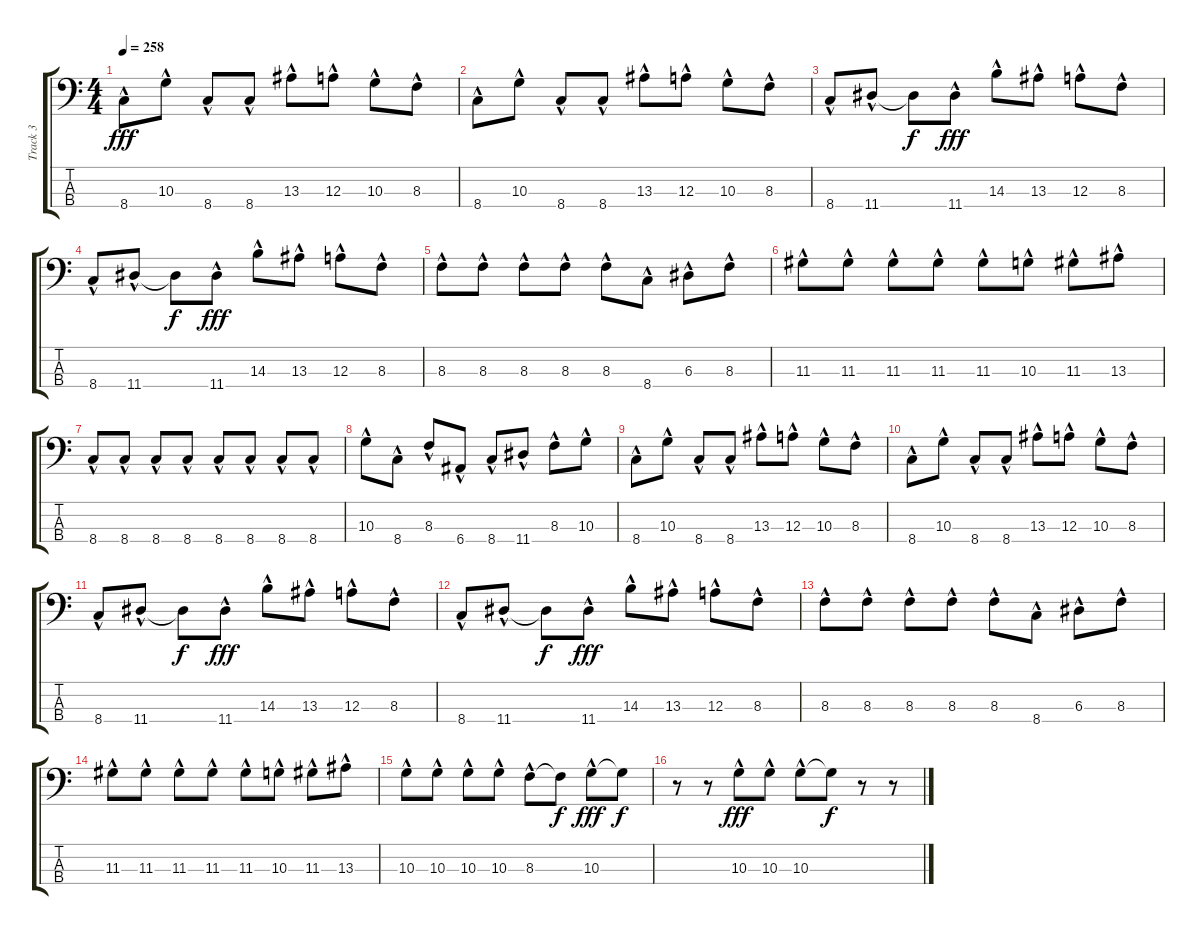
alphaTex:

\track ("Track 3" "Track 3") {instrument electricbasspick}
\staff {score tabs}
\tuning (G2 D2 A1 E1) {hide}
\ts (4 4)
\tempo 258
\clef f4
\ks c
8.4{hac}.8{dy fff} 10.3{hac}.8 8.4{hac}.8 8.4{hac}.8 13.3{hac}.8 12.3{hac}.8 10.3{hac}.8 8.3{hac}.8 |
8.4{hac}.8 10.3{hac}.8 8.4{hac}.8 8.4{hac}.8 13.3{hac}.8 12.3{hac}.8 10.3{hac}.8 8.3{hac}.8 |
8.4{hac}.8 11.4{hac}.8 11.4{t}.8{dy f} 11.4{hac}.8{dy fff} 14.3{hac}.8 13.3{hac}.8 12.3{hac}.8 8.3{hac}.8 |
8.4{hac}.8 11.4{hac}.8 11.4{t}.8{dy f} 11.4{hac}.8{dy fff} 14.3{hac}.8 13.3{hac}.8 12.3{hac}.8 8.3{hac}.8 |
8.3{hac}.8 8.3{hac}.8 8.3{hac}.8 8.3{hac}.8 8.3{hac}.8 8.4{hac}.8 6.3{hac}.8 8.3{hac}.8 |
11.3{hac}.8 11.3{hac}.8 11.3{hac}.8 11.3{hac}.8 11.3{hac}.8 10.3{hac}.8 11.3{hac}.8 13.3{hac}.8 |
8.4{hac}.8 8.4{hac}.8 8.4{hac}.8 8.4{hac}.8 8.4{hac}.8 8.4{hac}.8 8.4{hac}.8 8.4{hac}.8 |
10.3{hac}.8 8.4{hac}.8 8.3{hac}.8 6.4{hac}.8 8.4{hac}.8 11.4{hac}.8 8.3{hac}.8 10.3{hac}.8 |
8.4{hac}.8 10.3{hac}.8 8.4{hac}.8 8.4{hac}.8 13.3{hac}.8 12.3{hac}.8 10.3{hac}.8 8.3{hac}.8 |
8.4{hac}.8 10.3{hac}.8 8.4{hac}.8 8.4{hac}.8 13.3{hac}.8 12.3{hac}.8 10.3{hac}.8 8.3{hac}.8 |
8.4{hac}.8 11.4{hac}.8 11.4{t}.8{dy f} 11.4{hac}.8{dy fff} 14.3{hac}.8 13.3{hac}.8 12.3{hac}.8 8.3{hac}.8 |
8.4{hac}.8 11.4{hac}.8 11.4{t}.8{dy f} 11.4{hac}.8{dy fff} 14.3{hac}.8 13.3{hac}.8 12.3{hac}.8 8.3{hac}.8 |
8.3{hac}.8 8.3{hac}.8 8.3{hac}.8 8.3{hac}.8 8.3{hac}.8 8.4{hac}.8 6.3{hac}.8 8.3{hac}.8 |
11.3{hac}.8 11.3{hac}.8 11.3{hac}.8 11.3{hac}.8 11.3{hac}.8 10.3{hac}.8 11.3{hac}.8 13.3{hac}.8 |
10.3{hac}.8 10.3{hac}.8 10.3{hac}.8 10.3{hac}.8 8.3{hac}.8 8.3{t}.8{dy f} 10.3{hac}.8{dy fff} 10.3{t}.8{dy f} |
r.8 r.8 10.3{hac}.8{dy fff} 10.3{hac}.8 10.3{hac}.8 10.3{t}.8{dy f} r.8 r.8
